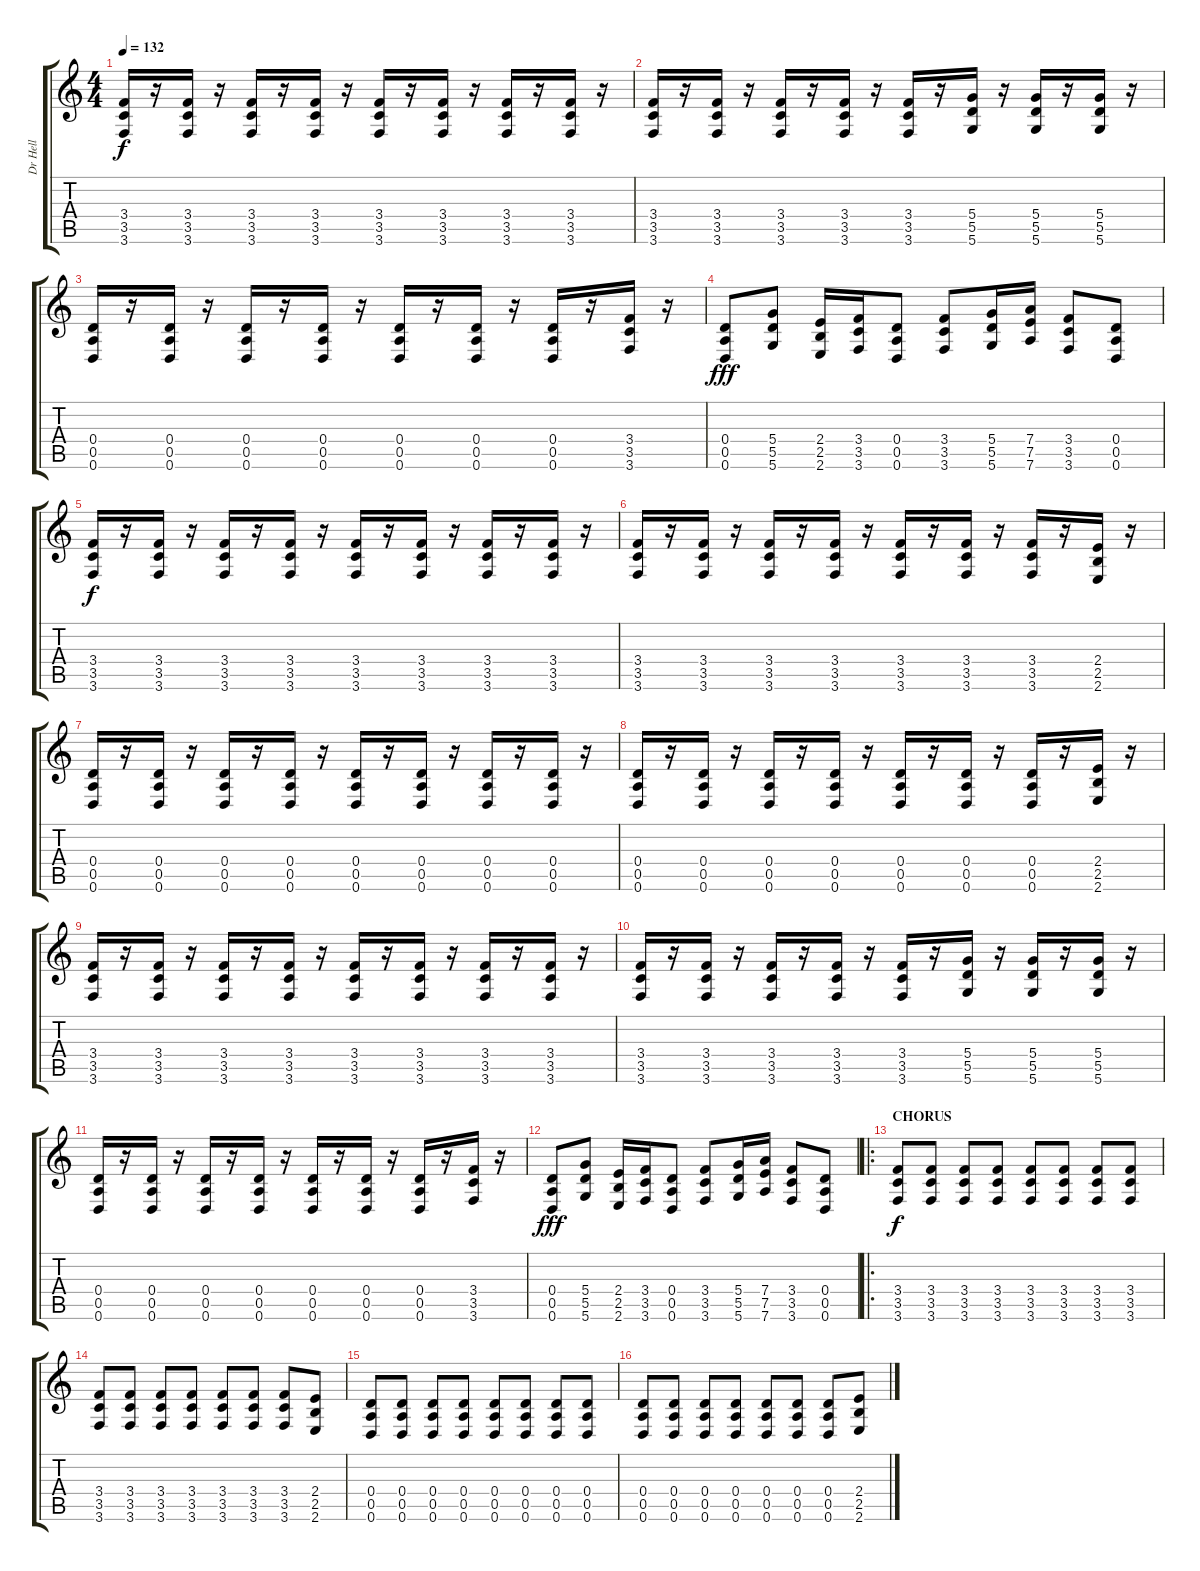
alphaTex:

\track ("Dr Hell" "Dr Hell") {instrument distortionguitar}
\staff {score tabs}
\tuning (E4 B3 G3 D3 A2 D2) {hide}
\ts (4 4)
\tempo 132
\clef g2
\ks c
(3.4 3.5 3.6).16{dy f} r.16 (3.4 3.5 3.6).16 r.16 (3.4 3.5 3.6).16 r.16 (3.4 3.5 3.6).16 r.16 (3.4 3.5 3.6).16 r.16 (3.4 3.5 3.6).16 r.16 (3.4 3.5 3.6).16 r.16 (3.4 3.5 3.6).16 r.16 |
(3.4 3.5 3.6).16 r.16 (3.4 3.5 3.6).16 r.16 (3.4 3.5 3.6).16 r.16 (3.4 3.5 3.6).16 r.16 (3.4 3.5 3.6).16 r.16 (5.4 5.5 5.6).16 r.16 (5.4 5.5 5.6).16 r.16 (5.4 5.5 5.6).16 r.16 |
(0.4 0.5 0.6).16 r.16 (0.4 0.5 0.6).16 r.16 (0.4 0.5 0.6).16 r.16 (0.4 0.5 0.6).16 r.16 (0.4 0.5 0.6).16 r.16 (0.4 0.5 0.6).16 r.16 (0.4 0.5 0.6).16 r.16 (3.4 3.5 3.6).16 r.16 |
(0.4 0.5 0.6).8{dy fff} (5.4 5.5 5.6).8 (2.4 2.5 2.6).16 (3.4 3.5 3.6).16 (0.4 0.5 0.6).8 (3.4 3.5 3.6).8 (5.4 5.5 5.6).16 (7.4 7.5 7.6).16 (3.4 3.5 3.6).8 (0.4 0.5 0.6).8 |
(3.4 3.5 3.6).16{dy f} r.16 (3.4 3.5 3.6).16 r.16 (3.4 3.5 3.6).16 r.16 (3.4 3.5 3.6).16 r.16 (3.4 3.5 3.6).16 r.16 (3.4 3.5 3.6).16 r.16 (3.4 3.5 3.6).16 r.16 (3.4 3.5 3.6).16 r.16 |
(3.4 3.5 3.6).16 r.16 (3.4 3.5 3.6).16 r.16 (3.4 3.5 3.6).16 r.16 (3.4 3.5 3.6).16 r.16 (3.4 3.5 3.6).16 r.16 (3.4 3.5 3.6).16 r.16 (3.4 3.5 3.6).16 r.16 (2.4 2.5 2.6).16 r.16 |
(0.4 0.5 0.6).16 r.16 (0.4 0.5 0.6).16 r.16 (0.4 0.5 0.6).16 r.16 (0.4 0.5 0.6).16 r.16 (0.4 0.5 0.6).16 r.16 (0.4 0.5 0.6).16 r.16 (0.4 0.5 0.6).16 r.16 (0.4 0.5 0.6).16 r.16 |
(0.4 0.5 0.6).16 r.16 (0.4 0.5 0.6).16 r.16 (0.4 0.5 0.6).16 r.16 (0.4 0.5 0.6).16 r.16 (0.4 0.5 0.6).16 r.16 (0.4 0.5 0.6).16 r.16 (0.4 0.5 0.6).16 r.16 (2.4 2.5 2.6).16 r.16 |
(3.4 3.5 3.6).16 r.16 (3.4 3.5 3.6).16 r.16 (3.4 3.5 3.6).16 r.16 (3.4 3.5 3.6).16 r.16 (3.4 3.5 3.6).16 r.16 (3.4 3.5 3.6).16 r.16 (3.4 3.5 3.6).16 r.16 (3.4 3.5 3.6).16 r.16 |
(3.4 3.5 3.6).16 r.16 (3.4 3.5 3.6).16 r.16 (3.4 3.5 3.6).16 r.16 (3.4 3.5 3.6).16 r.16 (3.4 3.5 3.6).16 r.16 (5.4 5.5 5.6).16 r.16 (5.4 5.5 5.6).16 r.16 (5.4 5.5 5.6).16 r.16 |
(0.4 0.5 0.6).16 r.16 (0.4 0.5 0.6).16 r.16 (0.4 0.5 0.6).16 r.16 (0.4 0.5 0.6).16 r.16 (0.4 0.5 0.6).16 r.16 (0.4 0.5 0.6).16 r.16 (0.4 0.5 0.6).16 r.16 (3.4 3.5 3.6).16 r.16 |
(0.4 0.5 0.6).8{dy fff} (5.4 5.5 5.6).8 (2.4 2.5 2.6).16 (3.4 3.5 3.6).16 (0.4 0.5 0.6).8 (3.4 3.5 3.6).8 (5.4 5.5 5.6).16 (7.4 7.5 7.6).16 (3.4 3.5 3.6).8 (0.4 0.5 0.6).8 |
\ro
\section ("" "CHORUS")
(3.4 3.5 3.6).8{dy f volume 12 instrument distortionguitar} (3.4 3.5 3.6).8 (3.4 3.5 3.6).8 (3.4 3.5 3.6).8 (3.4 3.5 3.6).8 (3.4 3.5 3.6).8 (3.4 3.5 3.6).8 (3.4 3.5 3.6).8 |
(3.4 3.5 3.6).8 (3.4 3.5 3.6).8 (3.4 3.5 3.6).8 (3.4 3.5 3.6).8 (3.4 3.5 3.6).8 (3.4 3.5 3.6).8 (3.4 3.5 3.6).8 (2.4 2.5 2.6).8 |
(0.4 0.5 0.6).8 (0.4 0.5 0.6).8 (0.4 0.5 0.6).8 (0.4 0.5 0.6).8 (0.4 0.5 0.6).8 (0.4 0.5 0.6).8 (0.4 0.5 0.6).8 (0.4 0.5 0.6).8 |
(0.4 0.5 0.6).8 (0.4 0.5 0.6).8 (0.4 0.5 0.6).8 (0.4 0.5 0.6).8 (0.4 0.5 0.6).8 (0.4 0.5 0.6).8 (0.4 0.5 0.6).8 (2.4 2.5 2.6).8
